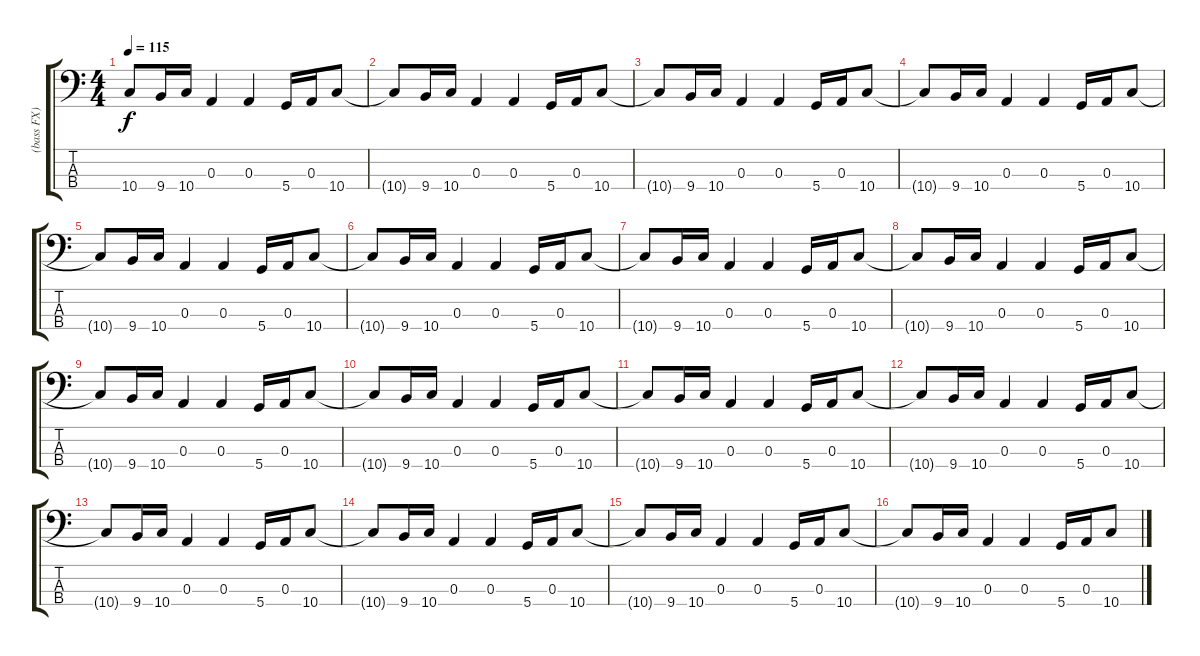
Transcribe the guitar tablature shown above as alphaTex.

\track ("(bass FX)" "(bass FX)") {instrument overdrivenguitar}
\staff {score tabs}
\tuning (G2 D2 A1 D1) {hide}
\ts (4 4)
\tempo 115
\clef f4
\ks c
10.4{t}.8{dy f} 9.4.16 10.4.16 0.3.4 0.3.4 5.4.16 0.3.16 10.4.8 |
10.4{t}.8 9.4.16 10.4.16 0.3.4 0.3.4 5.4.16 0.3.16 10.4.8 |
10.4{t}.8 9.4.16 10.4.16 0.3.4 0.3.4 5.4.16 0.3.16 10.4.8 |
10.4{t}.8 9.4.16 10.4.16 0.3.4 0.3.4 5.4.16 0.3.16 10.4.8 |
\section ("" "")
10.4{t}.8 9.4.16 10.4.16 0.3.4 0.3.4 5.4.16 0.3.16 10.4.8 |
10.4{t}.8 9.4.16 10.4.16 0.3.4 0.3.4 5.4.16 0.3.16 10.4.8 |
10.4{t}.8 9.4.16 10.4.16 0.3.4 0.3.4 5.4.16 0.3.16 10.4.8 |
10.4{t}.8 9.4.16 10.4.16 0.3.4 0.3.4 5.4.16 0.3.16 10.4.8 |
10.4{t}.8 9.4.16 10.4.16 0.3.4 0.3.4 5.4.16 0.3.16 10.4.8 |
10.4{t}.8 9.4.16 10.4.16 0.3.4 0.3.4 5.4.16 0.3.16 10.4.8 |
10.4{t}.8 9.4.16 10.4.16 0.3.4 0.3.4 5.4.16 0.3.16 10.4.8 |
10.4{t}.8 9.4.16 10.4.16 0.3.4 0.3.4 5.4.16 0.3.16 10.4.8 |
10.4{t}.8 9.4.16 10.4.16 0.3.4 0.3.4 5.4.16 0.3.16 10.4.8 |
10.4{t}.8 9.4.16 10.4.16 0.3.4 0.3.4 5.4.16 0.3.16 10.4.8 |
10.4{t}.8 9.4.16 10.4.16 0.3.4 0.3.4 5.4.16 0.3.16 10.4.8 |
10.4{t}.8 9.4.16 10.4.16 0.3.4 0.3.4 5.4.16 0.3.16 10.4.8
